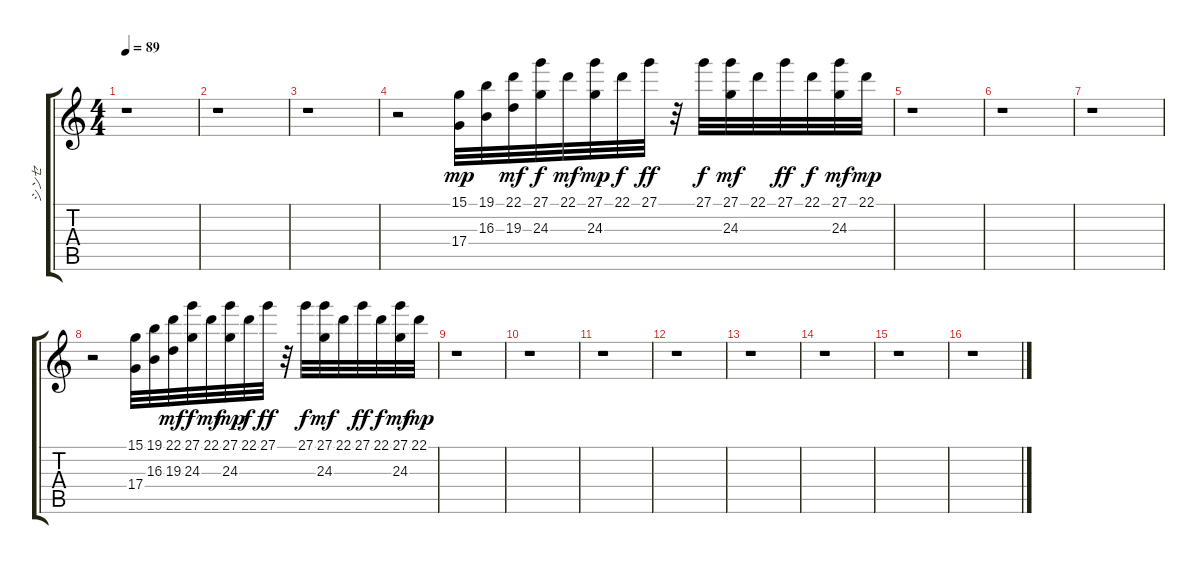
\track ("シンセ" "シンセ") {instrument lead2sawtooth}
\staff {score tabs}
\tuning (E4 B3 G3 D3 A2 E2) {hide}
\ts (4 4)
\tempo 89
\clef g2
\ks c
r.1{dy mp} |
r.1 |
r.1 |
r.2 (15.1 17.4).32 (19.1 16.3).32 (22.1 19.3).32{dy mf} (27.1 24.3).32{dy f} 22.1.32{dy mf} (27.1 24.3).32{dy mp} 22.1.32{dy f} 27.1.32{dy ff} r.32 27.1.32{dy f} (27.1 24.3).32{dy mf} 22.1.32 27.1.32{dy ff} 22.1.32{dy f} (27.1 24.3).32{dy mf} 22.1.32{dy mp} |
r.1 |
r.1 |
r.1 |
r.2 (15.1 17.4).32 (19.1 16.3).32 (22.1 19.3).32{dy mf} (27.1 24.3).32{dy f} 22.1.32{dy mf} (27.1 24.3).32{dy mp} 22.1.32{dy f} 27.1.32{dy ff} r.32 27.1.32{dy f} (27.1 24.3).32{dy mf} 22.1.32 27.1.32{dy ff} 22.1.32{dy f} (27.1 24.3).32{dy mf} 22.1.32{dy mp} |
r.1 |
r.1 |
r.1 |
r.1 |
r.1 |
r.1 |
r.1 |
r.1
